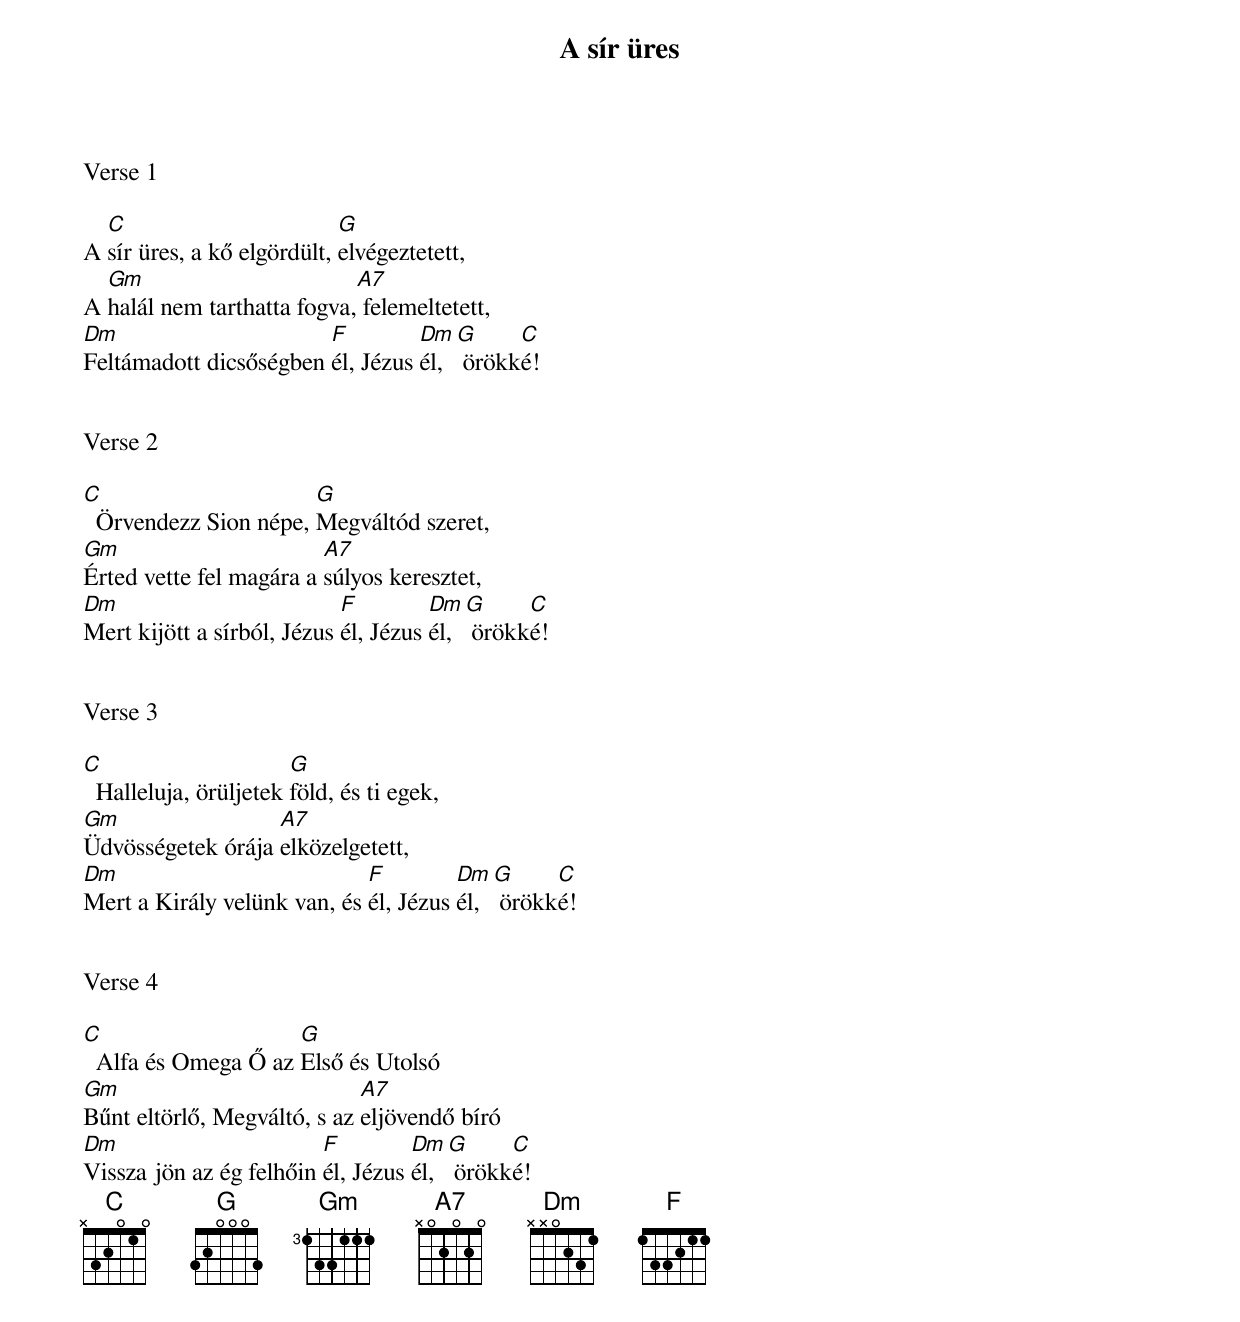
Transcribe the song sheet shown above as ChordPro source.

{title: A sír üres}
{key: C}
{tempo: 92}
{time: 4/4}
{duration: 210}



Verse 1

A [C]sír üres, a kő elgördült, [G]elvégeztetett,
A [Gm]halál nem tarthatta fogva,[A7] felemeltetett,
[Dm]Feltámadott dicsőségben [F]él, Jézus [Dm]él,[G] örökk[C]é!


Verse 2

[C]  Örvendezz Sion népe, [G]Megváltód szeret,
[Gm]Érted vette fel magára a [A7]súlyos keresztet,
[Dm]Mert kijött a sírból, Jézus [F]él, Jézus [Dm]él,[G] örökk[C]é!


Verse 3

[C]  Halleluja, örüljetek [G]föld, és ti egek,
[Gm]Üdvösségetek órája [A7]elközelgetett,
[Dm]Mert a Király velünk van, és [F]él, Jézus [Dm]él,[G] örökk[C]é!


Verse 4

[C]  Alfa és Omega Ő az [G]Első és Utolsó
[Gm]Bűnt eltörlő, Megváltó, s az [A7]eljövendő bíró
[Dm]Vissza jön az ég felhőin [F]él, Jézus [Dm]él,[G] örökk[C]é!
